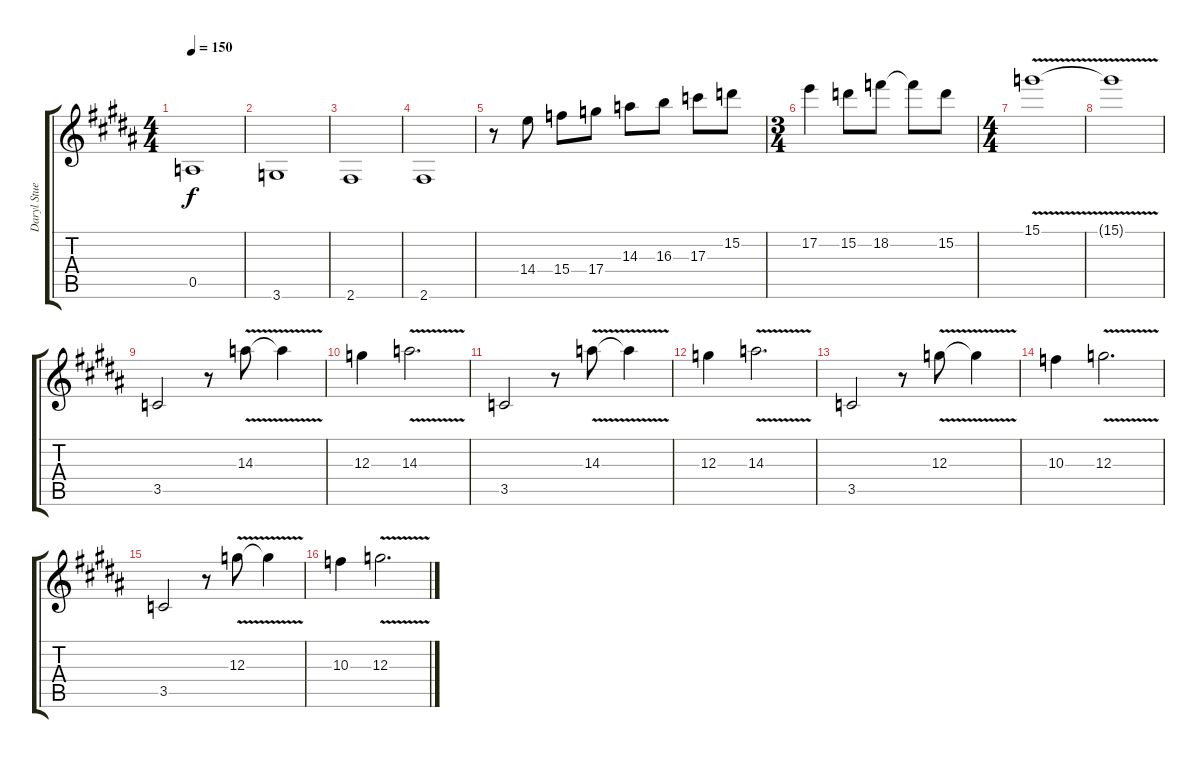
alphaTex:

\track ("Daryl Stuermer [Guitar]" "Daryl Stue") {instrument overdrivenguitar}
\staff {score tabs}
\tuning (E4 B3 G3 D3 A2 E2) {hide}
\ts (4 4)
\tempo 150
\clef g2
\ks b
0.5.1{dy f} |
3.6.1 |
2.6.1 |
2.6.1 |
r.8 14.4.8 15.4.8 17.4.8 14.3.8 16.3.8 17.3.8 15.2.8 |
\ts (3 4)
17.2.4 15.2.8 18.2.8 18.2{t}.8 15.2.8 |
\ts (4 4)
15.1{v}.1 |
15.1{t}.1 |
3.5.2 r.8 14.3{v}.8 14.3{t}.4 |
12.3.4 14.3{v}.2{d} |
3.5.2 r.8 14.3{v}.8 14.3{t}.4 |
12.3.4 14.3{v}.2{d} |
3.5.2 r.8 12.3{v}.8 12.3{t}.4 |
10.3.4 12.3{v}.2{d} |
3.5.2 r.8 12.3{v}.8 12.3{t}.4 |
10.3.4 12.3{v}.2{d}
